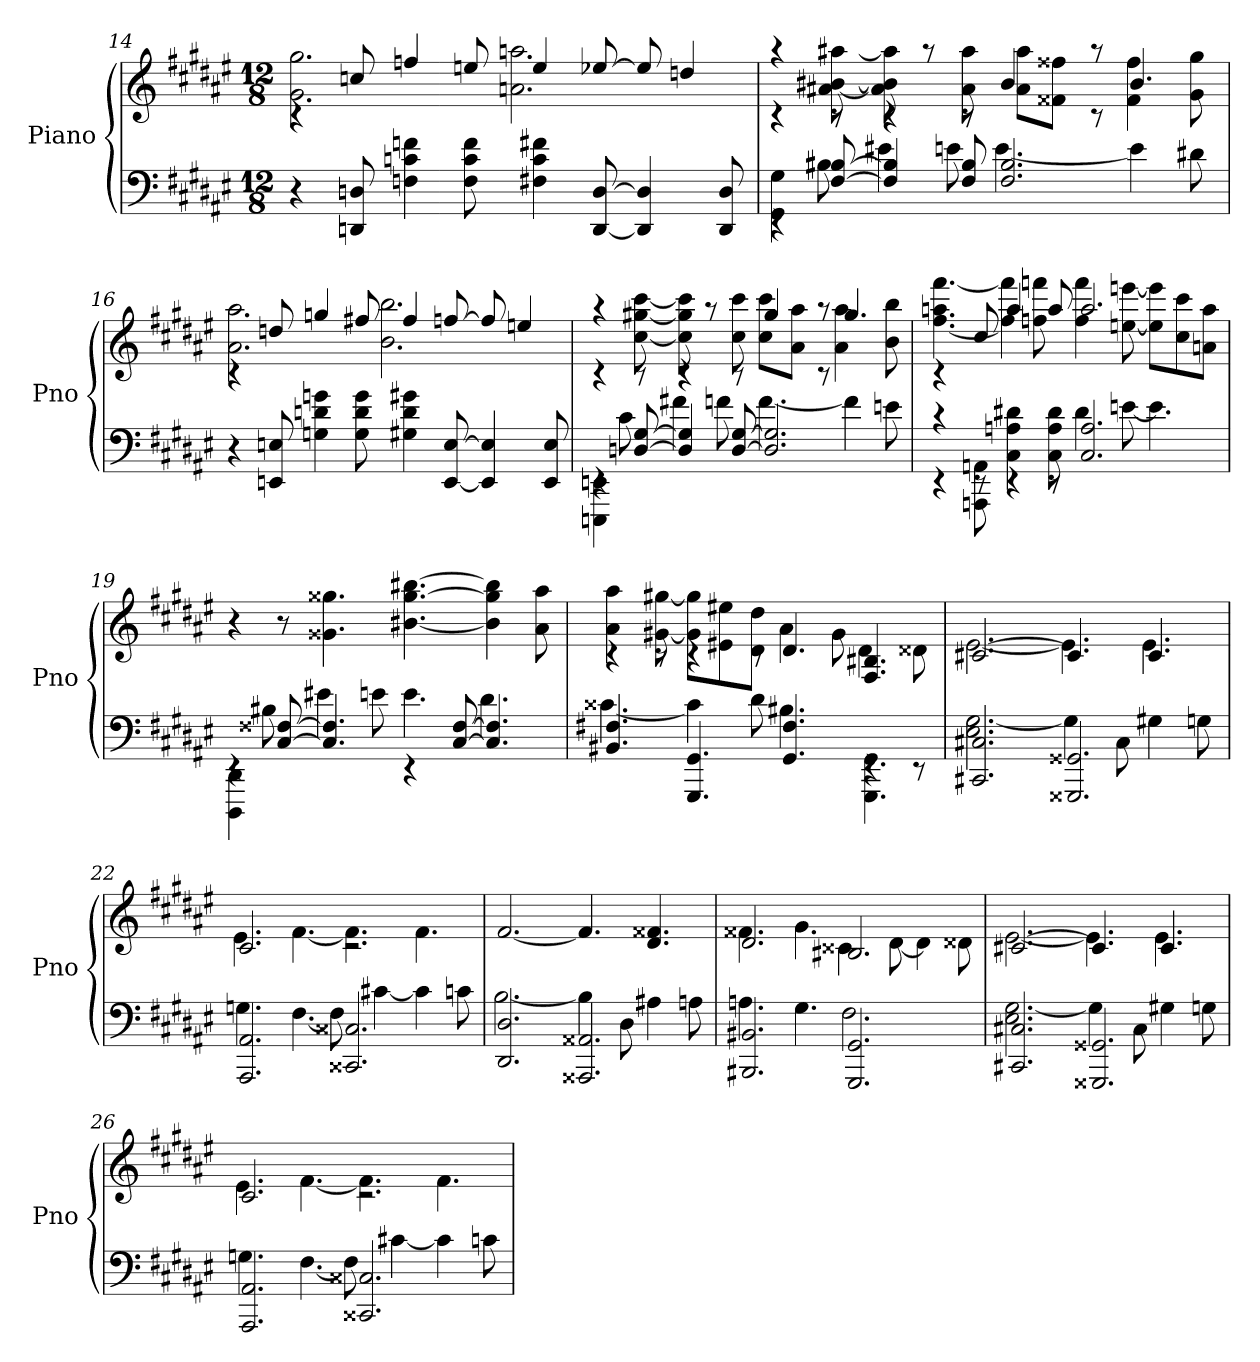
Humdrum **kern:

**kern	**kern
*part1	*part1
*staff2	*staff1
*I"Piano	*
*I'Pno	*
*clefF4	*clefG2
*k[f#c#g#d#a#e#]	*k[f#c#g#d#a#e#]
*F#:	*F#:
*M12/8	*M12/8
=14	=14
*	*^
4r	4rc	2.g# 2.gg#
8DDn 8Dn	8ccn	.
4Fn 4cn 4fn	4ffn	.
8F 8c 8f	8een	.
4F#X 4c 4f#X	4ee	2.an 2.aan
[8DD [8D	[8ee-X	.
4DD] 4D]	8ee-]	.
.	4ddn	.
8DD 8D	.	.
=15	=15	=15
*^	*	*
4rEE	4GG# 4G#	4rc	4raa
[8F# [8B#X	8B#X	8rc	[8a#X [8b#X [8aa#X
4F#] 4B#]	4e#X	4rc	8a#] 8b#] 8aa#]
.	.	.	8raa
8F# 8B#	8en	8rc	8a# 8aa#
2.F# 2.B#	[4.e	4b#	8a# 8aa#L
.	.	.	8f##X 8ff##XJ
.	.	8rc	8raa
.	4e]	4.b#	4f## 4ff##
.	8d#X	.	8g# 8gg#
*v	*v	*	*
=16	=16	=16
4r	4rc	2.a# 2.aa#
8EEn 8En	8ddn	.
4Gn 4dn 4gn	4ggn	.
8G 8d 8g	8ff#X	.
4G#X 4d 4g#X	4ff#	2.b 2.bb
[8EE [8E	[8ffn	.
4EE] 4E]	8ff]	.
.	4een	.
8EE 8E	.	.
=17	=17	=17
*^	*	*
4rEE	4EEEn 4EEn	4rc	4raa
[8Dn [8G#	8c#	8rc	[8cc# [8gg#X [8ccc#
4D] 4G#]	4f#X	4rc	8cc#] 8gg#] 8ccc#]
.	.	.	8raa
[8D [8G#	8fn	8rc	8cc# 8ccc#
2.D] 2.G#]	[4.f	4gg#	8cc# 8ccc#L
.	.	.	8a# 8aa#J
.	.	8rc	8raa
.	4f]	4.gg#	4a# 4aa#
.	8en	.	8b 8bb
=18	=18	=18	=18
4rEE	4rc	4rc	[4.ff# 4.aan [4.fff#
8rEE	8AAAn 8AAn	8cc#	.
4rEE	4C# 4An 4d#X	4aa	4ff#] 4fff#]
8rEE	8C# 8A 8d#	8aa	8ffn 8fffn
2.C# 2.A	4d#	2.aa	4ff 4fff
.	[8en	.	[8een [8eeen
.	4.e]	.	8ee] 8eee]L
.	.	.	8cc# 8ccc#
.	.	.	8an 8aaJ
*	*	*v	*v
=19	=19	=19
4rEE	4DDD# 4DD#	4r
[8C# [8F##X	8B#X	8r
4.C#] 4.F##]	4e#X	4.g##X 4.gg##X
.	8en	.
4rEE	4.e	[4.b#X [4.gg## [4.bb#X
[8C# [8F##	.	.
4.C#] 4.F##]	4.d#	4b#] 4gg##] 4bb#]
.	.	8a# 8aa#
=20	=20	=20
*	*	*^
4.BB#X 4.F#X	[4.c##X	4rc	4a# 4aa#
.	.	8rc	[8g#X [8gg#X
4.GGG# 4.GG#	4c##]	4rc	8g#] 8gg#]L
.	.	.	8e#X 8ee#X
.	8d#	8rc	8d# 8dd#J
4.GG# 4.F#	4.B#X	4.d#	4a#
.	.	.	8g#
4rEE	4.GGG# 4.GG#	4.F# 4.B#X	4d#
8rEE	.	.	8d##X
=21	=21	=21	=21
2.CC#X 2.C#X	2.E# [2.G#	[2.c#X	[2.e#
2.GGG##X 2.GG##X	4G#]	4.c#]	4.e#]
.	8C#	.	.
.	4G#X	4.c#	4.e#
.	8Gn	.	.
=22	=22	=22	=22
2.AAA# 2.AA#	4.Gn	2.c#	4.e#
.	[4.F#	.	[4.f#
2.CC##X 2.C##X	8F#]	2.rc	4.f#]
.	[4c#X	.	.
.	4c#]	.	4.f#
.	8cn	.	.
*	*	*v	*v
=23	=23	=23
2.DD# 2.D#	[2.B	[2.f#
2.AAA##X 2.AA##X	4B]	4.f#]
.	8D#	.
.	4A#X	4.d# 4.f##X
.	8An	.
=24	=24	=24
*	*	*^
2.BBB#X 2.BB#X	4.An	2.d#	4.f##X
.	4.G#	.	4.g#
2.GGG# 2.GG#	2.F#	2.B#X	4c##X
.	.	.	[8d#
.	.	.	4d#]
.	.	.	8d##X
=25	=25	=25	=25
2.CC#X 2.C#X	2.E# [2.G#	[2.c#X	[2.e#
2.GGG##X 2.GG##X	4G#]	4.c#]	4.e#]
.	8C#	.	.
.	4G#X	4.c#	4.e#
.	8Gn	.	.
=26	=26	=26	=26
2.AAA# 2.AA#	4.Gn	2.c#	4.e#
.	[4.F#	.	[4.f#
2.CC##X 2.C##X	8F#]	2.rc	4.f#]
.	[4c#X	.	.
.	4c#]	.	4.f#
.	8cn	.	.
*v	*v	*	*
*	*v	*v
=	=
*-	*-
